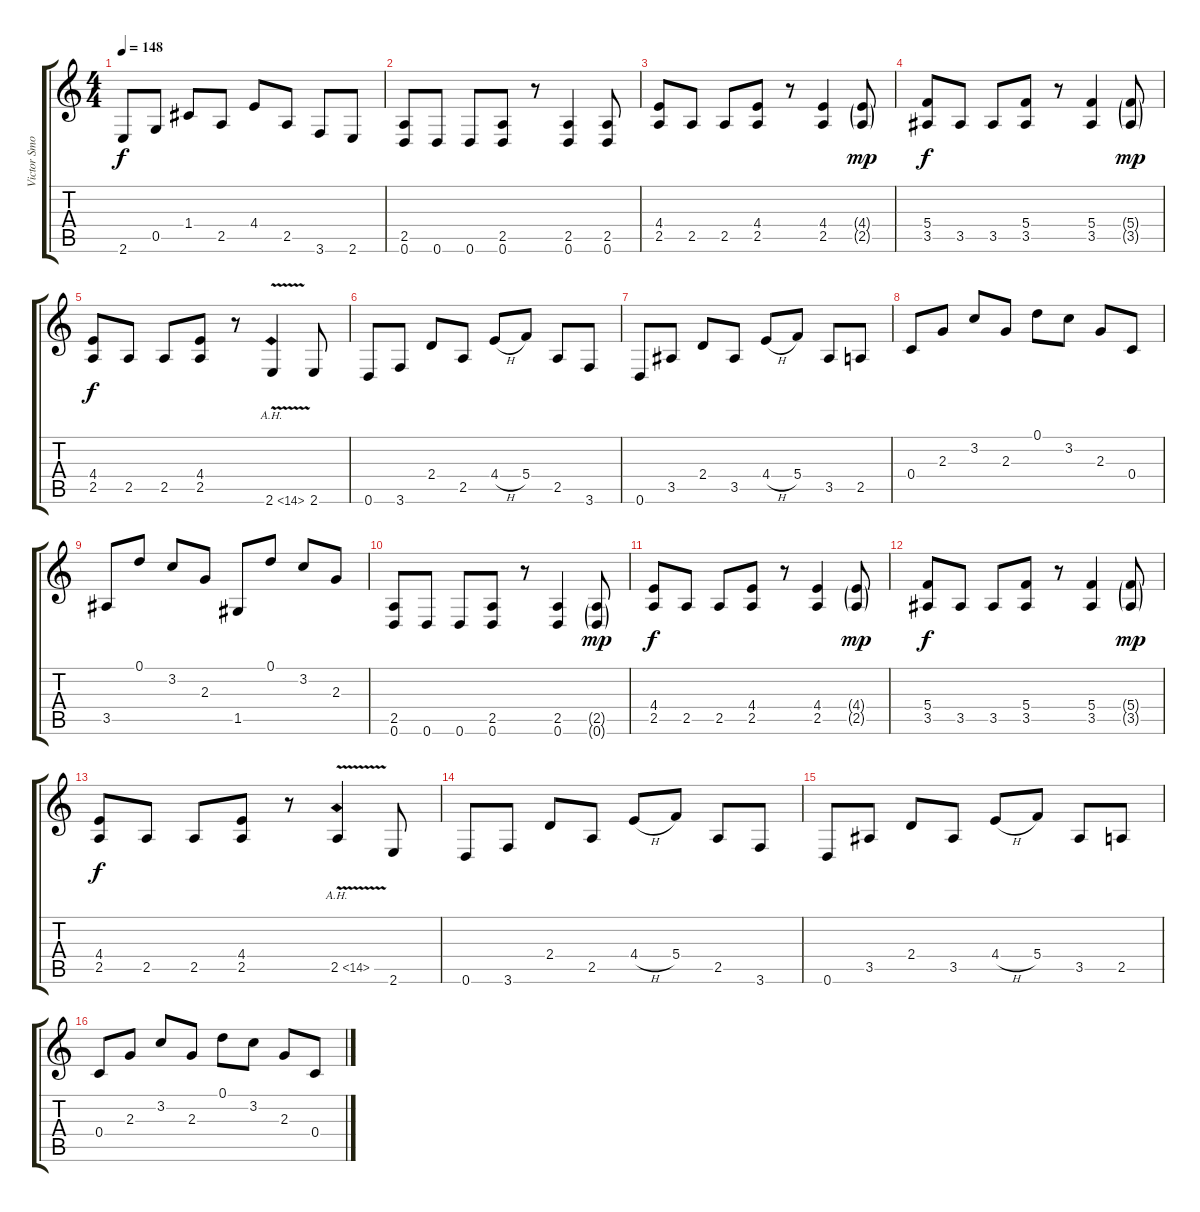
\track ("Victor Smolski" "Victor Smo") {instrument distortionguitar}
\staff {score tabs}
\tuning (D4 A3 F3 C3 G2 D2) {hide}
\ts (4 4)
\tempo 148
\clef g2
\ks c
2.6.8{dy f} 0.5.8 1.4.8 2.5.8 4.4.8 2.5.8 3.6.8 2.6.8 |
(2.5 0.6).8 0.6.8 0.6.8 (2.5 0.6).8 r.8 (2.5 0.6).4 (2.5 0.6).8 |
(4.4 2.5).8 2.5.8 2.5.8 (4.4 2.5).8 r.8 (4.4 2.5).4 (4.4{g} 2.5{g}).8{dy mp} |
(5.4 3.5).8{dy f} 3.5.8 3.5.8 (5.4 3.5).8 r.8 (5.4 3.5).4 (5.4{g} 3.5{g}).8{dy mp} |
(4.4 2.5).8{dy f} 2.5.8 2.5.8 (4.4 2.5).8 r.8 2.6{ah 12 v}.4 2.6.8 |
0.6.8 3.6.8 2.4.8 2.5.8 4.4{h}.8 5.4.8 2.5.8 3.6.8 |
0.6.8 3.5.8 2.4.8 3.5.8 4.4{h}.8 5.4.8 3.5.8 2.5.8 |
0.4.8 2.3.8 3.2.8 2.3.8 0.1.8 3.2.8 2.3.8 0.4.8 |
3.5.8 0.1.8 3.2.8 2.3.8 1.5.8 0.1.8 3.2.8 2.3.8 |
(2.5 0.6).8 0.6.8 0.6.8 (2.5 0.6).8 r.8 (2.5 0.6).4 (2.5{g} 0.6{g}).8{dy mp} |
(4.4 2.5).8{dy f} 2.5.8 2.5.8 (4.4 2.5).8 r.8 (4.4 2.5).4 (4.4{g} 2.5{g}).8{dy mp} |
(5.4 3.5).8{dy f} 3.5.8 3.5.8 (5.4 3.5).8 r.8 (5.4 3.5).4 (5.4{g} 3.5{g}).8{dy mp} |
(4.4 2.5).8{dy f} 2.5.8 2.5.8 (4.4 2.5).8 r.8 2.5{ah 12 v}.4 2.6.8 |
0.6.8 3.6.8 2.4.8 2.5.8 4.4{h}.8 5.4.8 2.5.8 3.6.8 |
0.6.8 3.5.8 2.4.8 3.5.8 4.4{h}.8 5.4.8 3.5.8 2.5.8 |
0.4.8 2.3.8 3.2.8 2.3.8 0.1.8 3.2.8 2.3.8 0.4.8
